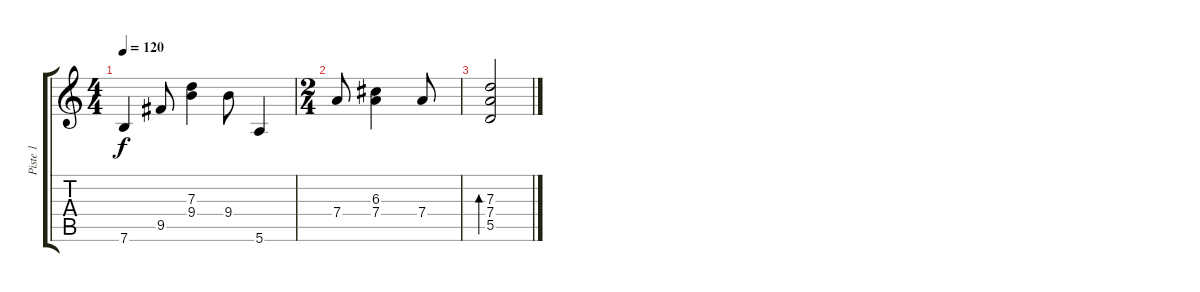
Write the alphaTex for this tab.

\track ("Piste 1" "Piste 1") {instrument acousticguitarsteel}
\staff {score tabs}
\tuning (E4 B3 G3 D3 A2 E2) {hide}
\ts (4 4)
\tempo 120
\clef g2
\ks c
7.6.4{dy f} 9.5.8 (7.3 9.4).4 9.4.8 5.6.4 |
\ts (2 4)
7.4.8 (6.3 7.4).4 7.4.8 |
(7.3 7.4 5.5).2{bd 240}
